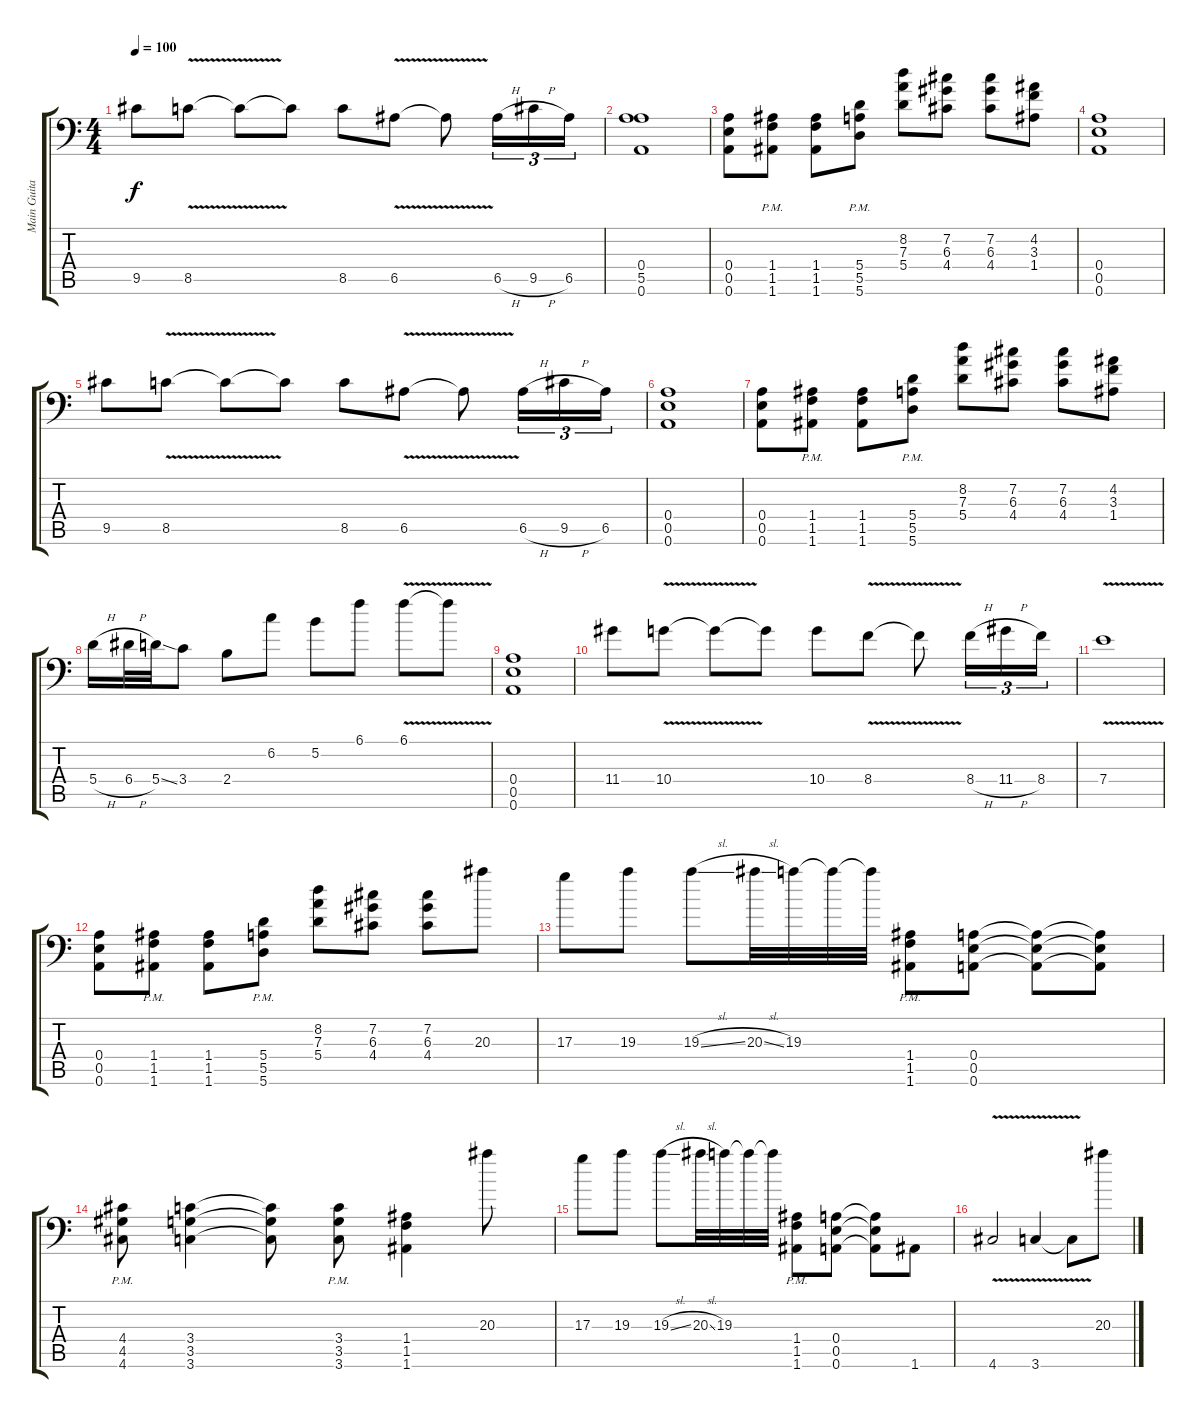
\track ("Main Guitar #2 - Dallas Toler- Wade" "Main Guita") {instrument overdrivenguitar}
\staff {score tabs}
\tuning (B3 Gb3 D3 A2 E2 A1) {hide}
\ts (4 4)
\tempo 100
\clef f4
\ks c
9.5.8{dy f} 8.5{v}.8 8.5{t}.8 8.5{t}.8 8.5.8 6.5{v}.8 6.5{t}.8 6.5{h}.16{tu (3 2)} 9.5{h}.16{tu (3 2)} 6.5.16{tu (3 2)} |
(0.4 5.5 0.6).1 |
(0.4 0.5 0.6).8 (1.4{pm} 1.5{pm} 1.6{pm}).8 (1.4 1.5 1.6).8 (5.4{pm} 5.5{pm} 5.6{pm}).8 (8.2 7.3 5.4).8 (7.2 6.3 4.4).8 (7.2 6.3 4.4).8 (4.2 3.3 1.4).8 |
(0.4 0.5 0.6).1 |
9.5.8 8.5{v}.8 8.5{t}.8 8.5{t}.8 8.5.8 6.5{v}.8 6.5{t}.8 6.5{h}.16{tu (3 2)} 9.5{h}.16{tu (3 2)} 6.5.16{tu (3 2)} |
(0.4 0.5 0.6).1 |
(0.4 0.5 0.6).8 (1.4{pm} 1.5{pm} 1.6{pm}).8 (1.4 1.5 1.6).8 (5.4{pm} 5.5{pm} 5.6{pm}).8 (8.2 7.3 5.4).8 (7.2 6.3 4.4).8 (7.2 6.3 4.4).8 (4.2 3.3 1.4).8 |
5.4{h}.16 6.4{h}.32 5.4{ss}.32 3.4.8 2.4.8 6.2.8 5.2.8 6.1.8 6.1{v}.8 6.1{t}.8 |
(0.4 0.5 0.6).1 |
11.4.8 10.4{v}.8 10.4{t}.8 10.4{t}.8 10.4.8 8.4{v}.8 8.4{t}.8 8.4{h}.16{tu (3 2)} 11.4{h}.16{tu (3 2)} 8.4.16{tu (3 2)} |
7.4{v}.1 |
(0.4 0.5 0.6).8 (1.4{pm} 1.5{pm} 1.6{pm}).8 (1.4 1.5 1.6).8 (5.4{pm} 5.5{pm} 5.6{pm}).8 (8.2 7.3 5.4).8 (7.2 6.3 4.4).8 (7.2 6.3 4.4).8 20.3.8 |
17.3.8 19.3.8 19.3{sl}.8 20.3{sl}.32 19.3.32 19.3{t}.32 19.3{t}.32 (1.4{pm} 1.5{pm} 1.6{pm}).8 (0.4 0.5 0.6).8 (0.4{t} 0.5{t} 0.6{t}).8 (0.4{t} 0.5{t} 0.6{t}).8 |
(4.4{pm} 4.5{pm} 4.6{pm}).8 (3.4 3.5 3.6).4 (3.4{t} 3.5{t} 3.6{t}).8 (3.4{pm} 3.5{pm} 3.6{pm}).8 (1.4 1.5 1.6).4 20.3.8 |
17.3.8 19.3.8 19.3{sl}.8 20.3{sl}.32 19.3.32 19.3{t}.32 19.3{t}.32 (1.4{pm} 1.5{pm} 1.6{pm}).8 (0.4 0.5 0.6).8 (0.4{t} 0.5{t} 0.6{t}).8 1.6.8 |
4.6{v}.2 3.6{v}.4 3.6{t}.8 20.3.8
